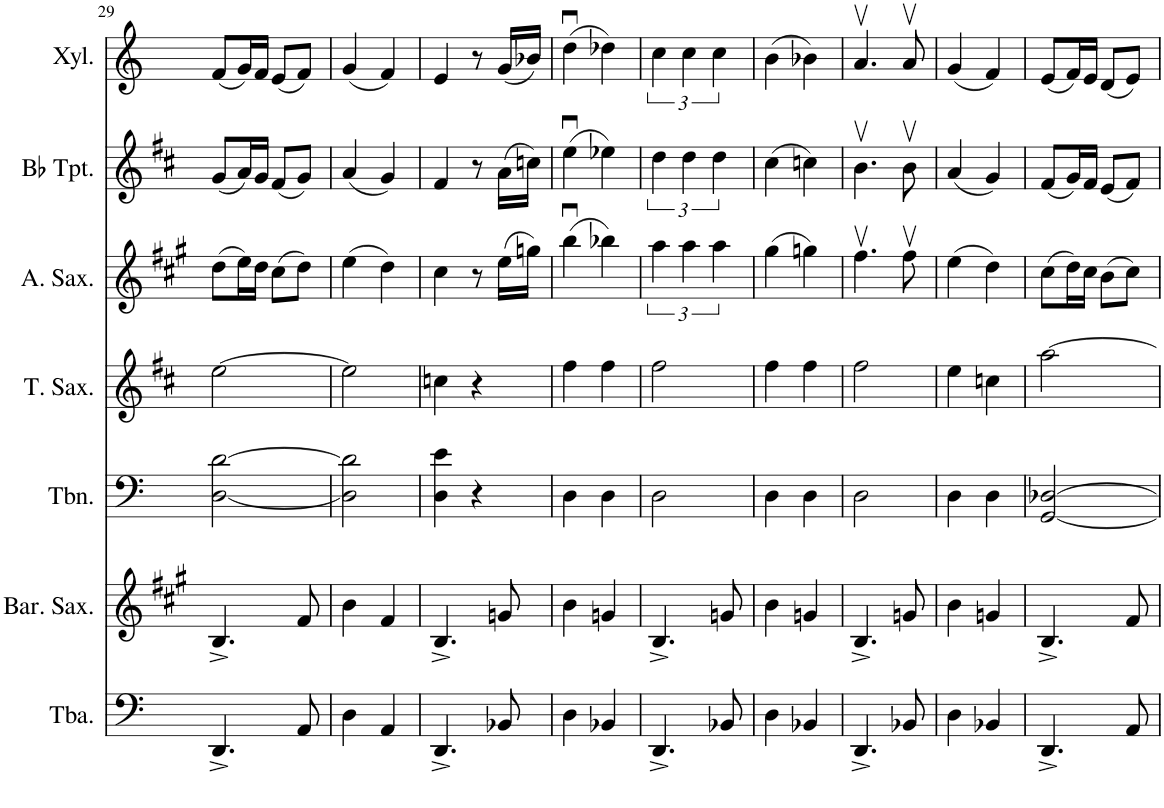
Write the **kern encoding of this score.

**kern	**kern	**kern	**kern	**kern	**kern	**kern
*part7	*part6	*part5	*part4	*part3	*part2	*part1
*staff7	*staff6	*staff5	*staff4	*staff3	*staff2	*staff1
*I"Tuba	*I"Baritone Saxophone	*I"Trombone	*I"Tenor Saxophone	*I"Alto Saxophone	*I"Bb Trumpet	*I"Xylophone
*I'Tba.	*I'Bar. Sax.	*I'Tbn.	*I'T. Sax.	*I'A. Sax.	*I'Bb Tpt.	*I'Xyl.
!!LO:PB:g=z
*clefF4	*clefG2	*clefF4	*clefG2	*clefG2	*clefG2	*clefG2
*	*Trd12c21	*	*Trd8c14	*Trd5c9	*Trd1c2	*Trd-7c-12
*k[]	*k[f#c#g#]	*k[]	*k[f#c#]	*k[f#c#g#]	*k[f#c#]	*k[]
*M2/4	*M2/4	*M2/4	*M2/4	*M2/4	*M2/4	*M2/4
=29	=29	=29	=29	=29	=29	=29
4.DD^/	4.B^/	[2D\ [2d\	[2ee\	(8dd\L	(8g/L	(8f/L
.	.	.	.	16ee\L)	16a/L)	16g/L)
.	.	.	.	16dd\JJ	16g/JJ	16f/JJ
.	.	.	.	(8cc#\L	(8f#/L	(8e/L
8AA/	8f#/	.	.	8dd\J)	8g/J)	8f/J)
=30	=30	=30	=30	=30	=30	=30
4D\	4b\	2D\] 2d\]	2ee\]	(4ee\	(4a/	(4g/
4AA/	4f#/	.	.	4dd\)	4g/)	4f/)
=31	=31	=31	=31	=31	=31	=31
4.DD^/	4.B^/	4D\ 4e\	4ccn\	4cc#\	4f#/	4e/
.	.	4r	4r	8r	8r	8r
8BB-X/	8gn/	.	.	(16ee\LL	(16a\LL	(16g/LL
.	.	.	.	16ggn\JJ)	16ccn\JJ)	16b-X/JJ)
=32	=32	=32	=32	=32	=32	=32
4D\	4b\	4D\	4ff#\	(4bbu\	(4eeu\	(4ddu\
4BB-X/	4gn/	4D\	4ff#\	4bb-X\)	4ee-X\)	4dd-X\)
=33	=33	=33	=33	=33	=33	=33
4.DD^/	4.B^/	2D\	2ff#\	6aa\	6dd\	6cc\
.	.	.	.	6aa\	6dd\	6cc\
.	.	.	.	6aa\	6dd\	6cc\
8BB-X/	8gn/	.	.	.	.	.
=34	=34	=34	=34	=34	=34	=34
4D\	4b\	4D\	4ff#\	(4gg#\	(4cc#\	(4b\
4BB-X/	4gn/	4D\	4ff#\	4ggn\)	4ccn\)	4b-X\)
=35	=35	=35	=35	=35	=35	=35
4.DD^/	4.B^/	2D\	2ff#\	4.ff#v\	4.bv\	4.av/
8BB-X/	8gn/	.	.	8ff#v\	8bv\	8av/
=36	=36	=36	=36	=36	=36	=36
4D\	4b\	4D\	4ee\	(4ee\	(4a/	(4g/
4BB-X/	4gn/	4D\	4ccn\	4dd\)	4g/)	4f/)
=37	=37	=37	=37	=37	=37	=37
4.DD^/	4.B^/	[2GG/ [2D-X/	[2aa\	(8cc#\L	(8f#/L	(8e/L
.	.	.	.	16dd\L)	16g/L)	16f/L)
.	.	.	.	16cc#\JJ	16f#/JJ	16e/JJ
.	.	.	.	(8b\L	(8e/L	(8d/L
8AA/	8f#/	.	.	8cc#\J)	8f#/J)	8e/J)
=	=	=	=	=	=	=
*-	*-	*-	*-	*-	*-	*-
